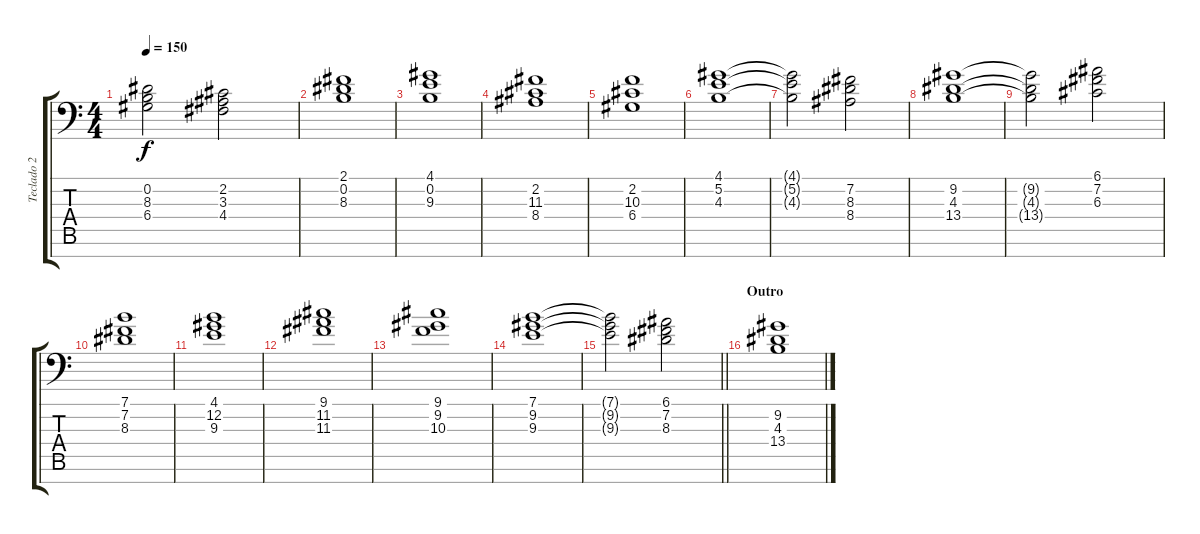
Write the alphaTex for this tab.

\track ("Teclado 2" "Teclado 2") {instrument stringensemble1}
\staff {score tabs}
\tuning (E4 B3 G3 D3 A2 E2 C-1) {hide}
\ts (4 4)
\tempo 150
\clef f4
\ks c
(0.2{t} 8.3{t} 6.4{t}).2{dy f} (2.2 3.3 4.4).2 |
(2.1 0.2 8.3).1 |
(4.1 0.2 9.3).1 |
(2.2 11.3 8.4).1 |
(2.2 10.3 6.4).1 |
(4.1 5.2 4.3).1 |
(4.1{t} 5.2{t} 4.3{t}).2 (7.2 8.3 8.4).2 |
(9.2 4.3 13.4).1{volume 16 instrument stringensemble1} |
(9.2{t} 4.3{t} 13.4{t}).2 (6.1 7.2 6.3).2 |
(7.1 7.2 8.3).1 |
(4.1 12.2 9.3).1 |
(9.1 11.2 11.3).1 |
(9.1 9.2 10.3).1 |
(7.1 9.2 9.3).1 |
\barLineRight lightlight
(7.1{t} 9.2{t} 9.3{t}).2 (6.1 7.2 8.3).2 |
\section ("" "Outro")
(9.2 4.3 13.4).1{volume 16 instrument stringensemble1}
